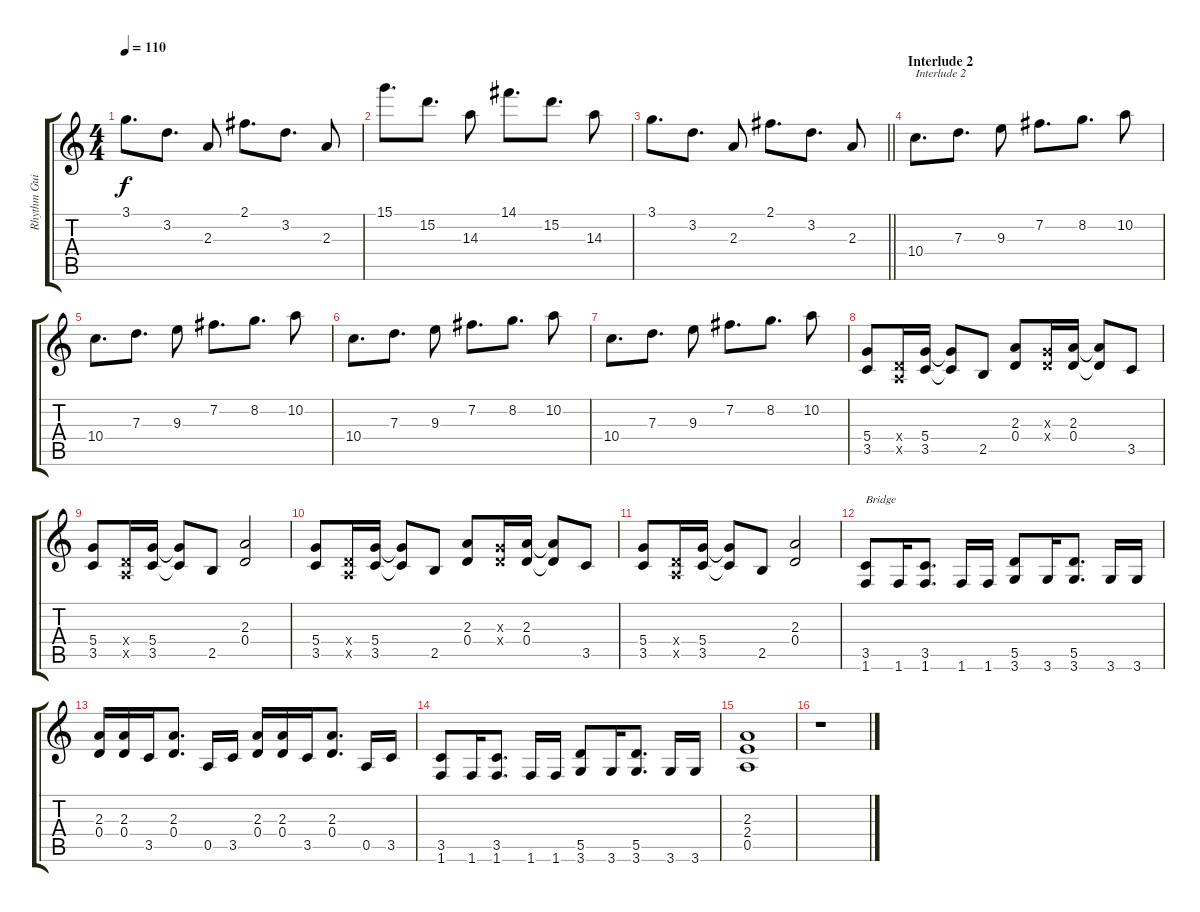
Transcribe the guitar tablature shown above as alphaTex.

\track ("Rhythm Guitar 1" "Rhythm Gui") {instrument overdrivenguitar}
\staff {score tabs}
\tuning (E4 B3 G3 D3 A2 E2) {hide}
\ts (4 4)
\tempo 110
\clef g2
\ks c
3.1.8{d dy f} 3.2.8{d} 2.3.8 2.1.8{d} 3.2.8{d} 2.3.8 |
15.1.8{d} 15.2.8{d} 14.3.8 14.1.8{d} 15.2.8{d} 14.3.8 |
\barLineRight lightlight
3.1.8{d} 3.2.8{d} 2.3.8 2.1.8{d} 3.2.8{d} 2.3.8 |
\section ("" "Interlude 2")
10.4.8{d txt "Interlude 2"} 7.3.8{d} 9.3.8 7.2.8{d} 8.2.8{d} 10.2.8 |
10.4.8{d} 7.3.8{d} 9.3.8 7.2.8{d} 8.2.8{d} 10.2.8 |
10.4.8{d} 7.3.8{d} 9.3.8 7.2.8{d} 8.2.8{d} 10.2.8 |
10.4.8{d} 7.3.8{d} 9.3.8 7.2.8{d} 8.2.8{d} 10.2.8 |
(5.4 3.5).8 (0.4{x} 0.5{x}).16 (5.4 3.5).16 (5.4{t} 3.5{t}).8 2.5.8 (2.3 0.4).8 (0.3{x} 0.4{x}).16 (2.3 0.4).16 (2.3{t} 0.4{t}).8 3.5.8 |
(5.4 3.5).8 (0.4{x} 0.5{x}).16 (5.4 3.5).16 (5.4{t} 3.5{t}).8 2.5.8 (2.3 0.4).2 |
(5.4 3.5).8 (0.4{x} 0.5{x}).16 (5.4 3.5).16 (5.4{t} 3.5{t}).8 2.5.8 (2.3 0.4).8 (0.3{x} 0.4{x}).16 (2.3 0.4).16 (2.3{t} 0.4{t}).8 3.5.8 |
(5.4 3.5).8 (0.4{x} 0.5{x}).16 (5.4 3.5).16 (5.4{t} 3.5{t}).8 2.5.8 (2.3 0.4).2 |
(3.5 1.6).8{txt "Bridge"} 1.6.16 (3.5 1.6).8{d} 1.6.16 1.6.16 (5.5 3.6).8 3.6.16 (5.5 3.6).8{d} 3.6.16 3.6.16 |
(2.3 0.4).16 (2.3 0.4).16 3.5.16 (2.3 0.4).8{d} 0.5.16 3.5.16 (2.3 0.4).16 (2.3 0.4).16 3.5.16 (2.3 0.4).8{d} 0.5.16 3.5.16 |
(3.5 1.6).8 1.6.16 (3.5 1.6).8{d} 1.6.16 1.6.16 (5.5 3.6).8 3.6.16 (5.5 3.6).8{d} 3.6.16 3.6.16 |
(2.3 2.4 0.5).1 |
r.1
